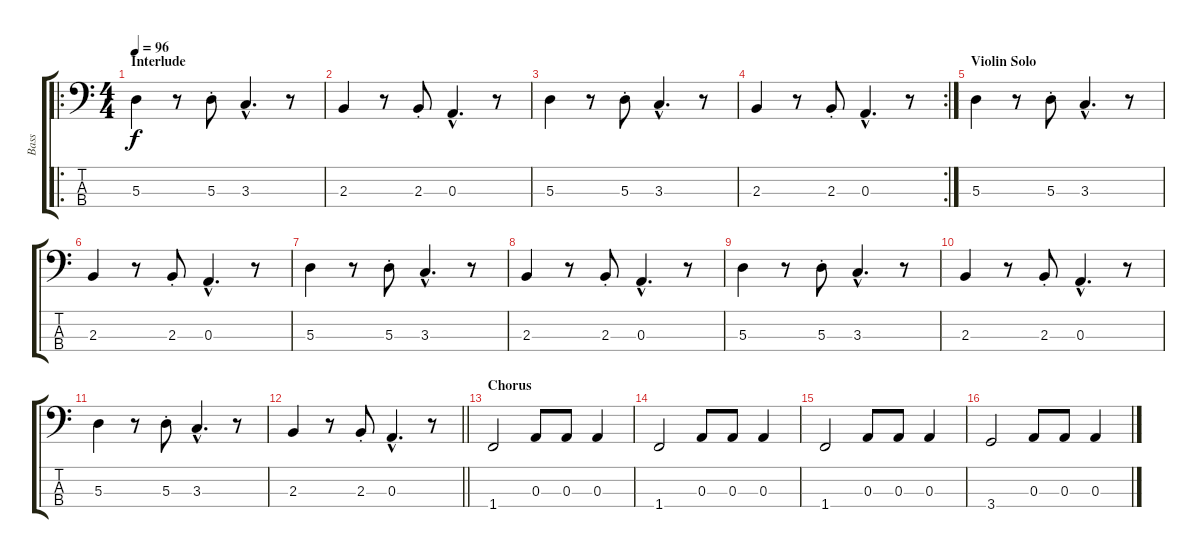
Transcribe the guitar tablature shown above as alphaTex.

\track ("Bass" "Bass") {instrument electricbassfinger}
\staff {score tabs}
\tuning (G2 D2 A1 E1) {hide}
\ro
\ts (4 4)
\section ("" "Interlude")
\tempo 96
\clef f4
\ks c
5.3.4{dy f} r.8 5.3{st}.8 3.3{hac}.4{d} r.8 |
2.3.4 r.8 2.3{st}.8 0.3{hac}.4{d} r.8 |
5.3.4 r.8 5.3{st}.8 3.3{hac}.4{d} r.8 |
\rc 2
2.3.4 r.8 2.3{st}.8 0.3{hac}.4{d} r.8 |
\section ("" "Violin Solo")
5.3.4 r.8 5.3{st}.8 3.3{hac}.4{d} r.8 |
2.3.4 r.8 2.3{st}.8 0.3{hac}.4{d} r.8 |
5.3.4 r.8 5.3{st}.8 3.3{hac}.4{d} r.8 |
2.3.4 r.8 2.3{st}.8 0.3{hac}.4{d} r.8 |
5.3.4 r.8 5.3{st}.8 3.3{hac}.4{d} r.8 |
2.3.4 r.8 2.3{st}.8 0.3{hac}.4{d} r.8 |
5.3.4 r.8 5.3{st}.8 3.3{hac}.4{d} r.8 |
\barLineRight lightlight
2.3.4 r.8 2.3{st}.8 0.3{hac}.4{d} r.8 |
\section ("" "Chorus")
1.4.2 0.3.8 0.3.8 0.3.4 |
1.4.2 0.3.8 0.3.8 0.3.4 |
1.4.2 0.3.8 0.3.8 0.3.4 |
3.4.2 0.3.8 0.3.8 0.3.4
